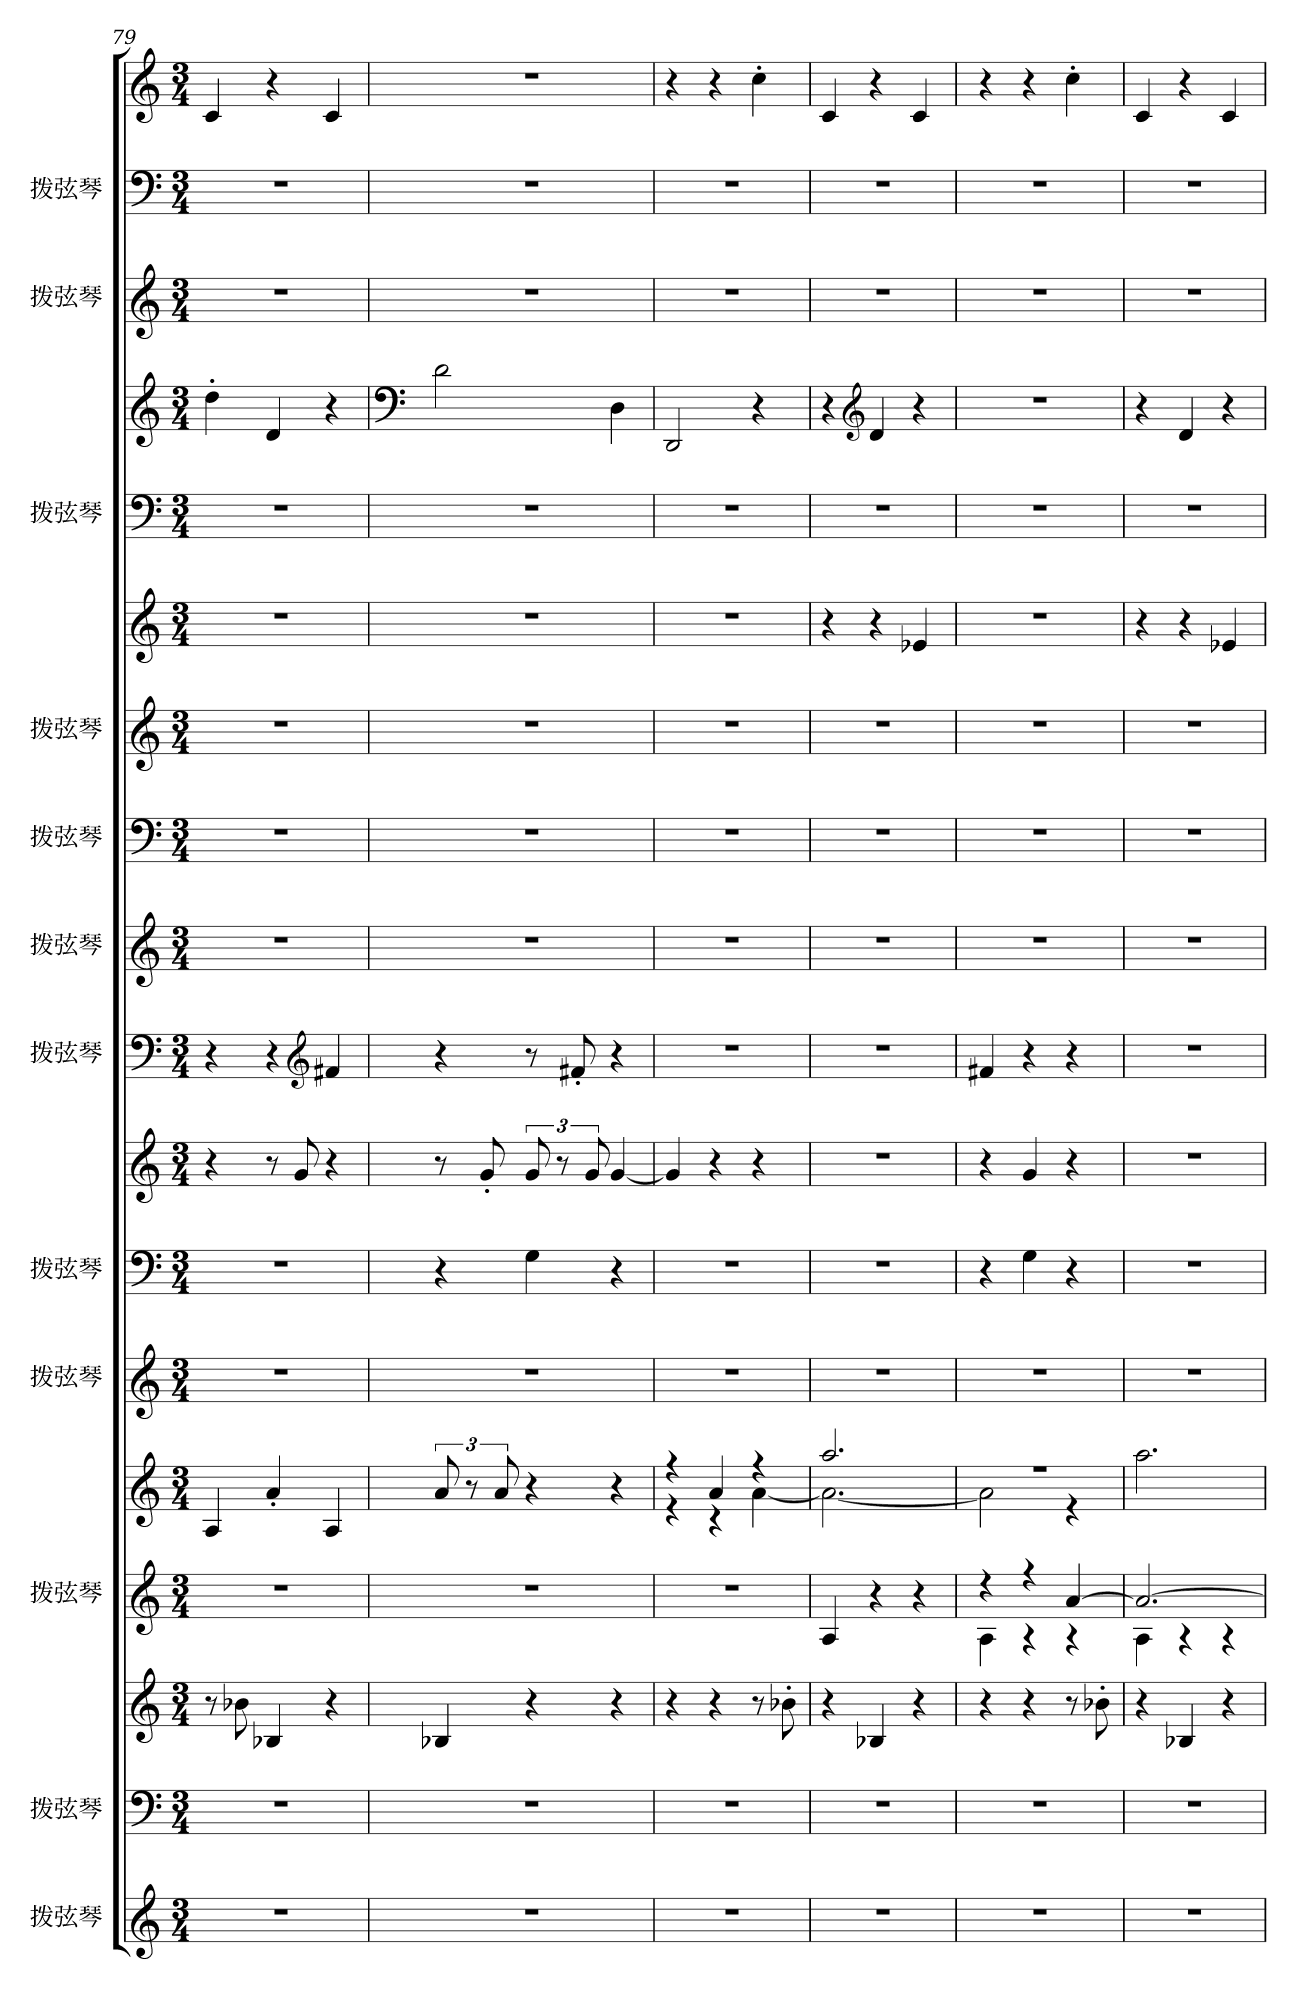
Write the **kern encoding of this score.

**kern	**kern	**kern	**kern	**kern	**kern	**kern	**kern	**kern	**kern	**kern	**kern	**kern	**kern	**kern	**kern	**kern	**kern
*part12	*part11	*part11	*part10	*part10	*part9	*part8	*part8	*part7	*part6	*part5	*part4	*part4	*part3	*part3	*part2	*part1	*part1
*staff18	*staff17	*staff16	*staff15	*staff14	*staff13	*staff12	*staff11	*staff10	*staff9	*staff8	*staff7	*staff6	*staff5	*staff4	*staff3	*staff2	*staff1
*I"拨弦琴	*I"拨弦琴	*	*I"拨弦琴	*	*I"拨弦琴	*I"拨弦琴	*	*I"拨弦琴	*I"拨弦琴	*I"拨弦琴	*I"拨弦琴	*	*I"拨弦琴	*	*I"拨弦琴	*I"拨弦琴	*
!!LO:PB:g=z
*clefG2	*clefF4	*clefG2	*clefG2	*clefG2	*clefG2	*clefF4	*clefG2	*clefF4	*clefG2	*clefF4	*clefG2	*clefG2	*clefF4	*clefG2	*clefG2	*clefF4	*clefG2
*k[]	*k[]	*k[]	*k[]	*k[]	*k[]	*k[]	*k[]	*k[]	*k[]	*k[]	*k[]	*k[]	*k[]	*k[]	*k[]	*k[]	*k[]
*M3/4	*M3/4	*M3/4	*M3/4	*M3/4	*M3/4	*M3/4	*M3/4	*M3/4	*M3/4	*M3/4	*M3/4	*M3/4	*M3/4	*M3/4	*M3/4	*M3/4	*M3/4
=79	=79	=79	=79	=79	=79	=79	=79	=79	=79	=79	=79	=79	=79	=79	=79	=79	=79
2.r	2.r	8r	2.r	4A/	2.r	2.r	4r	4r	2.r	2.r	2.r	2.r	2.r	4dd'\	2.r	2.r	4c/
.	.	8b-X\	.	.	.	.	.	.	.	.	.	.	.	.	.	.	.
.	.	4B-X/	.	4a'/	.	.	8r	4r	.	.	.	.	.	4d/	.	.	4r
.	.	.	.	.	.	.	8g/	.	.	.	.	.	.	.	.	.	.
*	*	*	*	*	*	*	*	*clefG2	*	*	*	*	*	*	*	*	*
.	.	4r	.	4A/	.	.	4r	4f#X/	.	.	.	.	.	4r	.	.	4c/
=80	=80	=80	=80	=80	=80	=80	=80	=80	=80	=80	=80	=80	=80	=80	=80	=80	=80
*	*	*	*	*	*	*	*	*	*	*	*	*	*	*clefF4	*	*	*
2.r	2.r	4B-X/	2.r	12a/	2.r	4r	8r	4r	2.r	2.r	2.r	2.r	2.r	2d\	2.r	2.r	2.r
.	.	.	.	12r	.	.	.	.	.	.	.	.	.	.	.	.	.
.	.	.	.	.	.	.	8g'/	.	.	.	.	.	.	.	.	.	.
.	.	.	.	12a/	.	.	.	.	.	.	.	.	.	.	.	.	.
.	.	4r	.	4r	.	4G\	12g/	8r	.	.	.	.	.	.	.	.	.
.	.	.	.	.	.	.	12r	.	.	.	.	.	.	.	.	.	.
.	.	.	.	.	.	.	.	8f#X'/	.	.	.	.	.	.	.	.	.
.	.	.	.	.	.	.	12g/	.	.	.	.	.	.	.	.	.	.
.	.	4r	.	4r	.	4r	[4g/	4r	.	.	.	.	.	4D\	.	.	.
=81	=81	=81	=81	=81	=81	=81	=81	=81	=81	=81	=81	=81	=81	=81	=81	=81	=81
*	*	*	*	*^	*	*	*	*	*	*	*	*	*	*	*	*	*
2.r	2.r	4r	2.r	4r	4r	2.r	2.r	4g/]	2.r	2.r	2.r	2.r	2.r	2.r	2DD/	2.r	2.r	4r
.	.	4r	.	4a/	4r	.	.	4r	.	.	.	.	.	.	.	.	.	4r
.	.	8r	.	4r	[4a\	.	.	4r	.	.	.	.	.	.	4r	.	.	4cc'\
.	.	8b-X'\	.	.	.	.	.	.	.	.	.	.	.	.	.	.	.	.
=82	=82	=82	=82	=82	=82	=82	=82	=82	=82	=82	=82	=82	=82	=82	=82	=82	=82	=82
2.r	2.r	4r	4A/	2.aa/	2.a\_	2.r	2.r	2.r	2.r	2.r	2.r	2.r	4r	2.r	4r	2.r	2.r	4c/
*	*	*	*	*	*	*	*	*	*	*	*	*	*	*	*clefG2	*	*	*
.	.	4B-X/	4r	.	.	.	.	.	.	.	.	.	4r	.	4d/	.	.	4r
.	.	4r	4r	.	.	.	.	.	.	.	.	.	4e-X/	.	4r	.	.	4c/
=83	=83	=83	=83	=83	=83	=83	=83	=83	=83	=83	=83	=83	=83	=83	=83	=83	=83	=83
*	*	*	*^	*	*	*	*	*	*	*	*	*	*	*	*	*	*	*
2.r	2.r	4r	4r	4A\	2.r	2a\]	2.r	4r	4r	4f#X/	2.r	2.r	2.r	2.r	2.r	2.r	2.r	2.r	4r
.	.	4r	4r	4r	.	.	.	4G\	4g/	4r	.	.	.	.	.	.	.	.	4r
.	.	8r	[4a/	4r	.	4r	.	4r	4r	4r	.	.	.	.	.	.	.	.	4cc'\
.	.	8b-X'\	.	.	.	.	.	.	.	.	.	.	.	.	.	.	.	.	.
*	*	*	*	*	*v	*v	*	*	*	*	*	*	*	*	*	*	*	*	*
=84	=84	=84	=84	=84	=84	=84	=84	=84	=84	=84	=84	=84	=84	=84	=84	=84	=84	=84
2.r	2.r	4r	2.a/_	4A\	2.aa\	2.r	2.r	2.r	2.r	2.r	2.r	2.r	4r	2.r	4r	2.r	2.r	4c/
.	.	4B-X/	.	4r	.	.	.	.	.	.	.	.	4r	.	4d/	.	.	4r
.	.	4r	.	4r	.	.	.	.	.	.	.	.	4e-X/	.	4r	.	.	4c/
*	*	*	*v	*v	*	*	*	*	*	*	*	*	*	*	*	*	*	*
=	=	=	=	=	=	=	=	=	=	=	=	=	=	=	=	=	=
*-	*-	*-	*-	*-	*-	*-	*-	*-	*-	*-	*-	*-	*-	*-	*-	*-	*-
